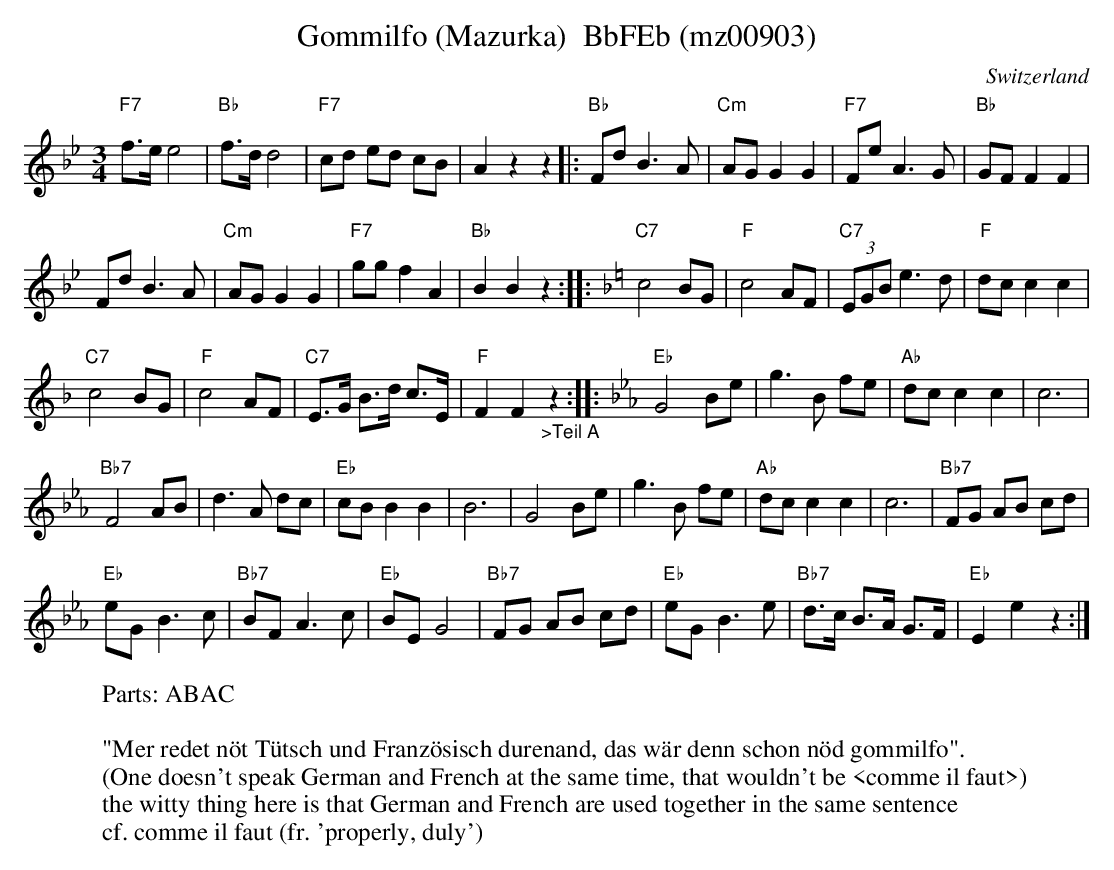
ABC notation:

X:1
T:Gommilfo (Mazurka)  BbFEb (mz00903)
O:Switzerland
M:3/4
L:1/8
K:Bb major
"F7"f>ee4 | "Bb"f>dd4 | "F7"cd ed cB | A2z2z2 |: "Bb"FdB3A | "Cm"AGG2G2 | "F7"FeA3G | "Bb"GFF2F2 |
FdB3A | "Cm"AGG2G2 | "F7"ggf2A2 | "Bb"B2B2z2 :: [K:F] "C7"c4BG | "F"c4AF | "C7"(3EGB e3d | "F"dcc2c2 |
"C7"c4BG | "F"c4AF | "C7"E>G B>d c>E | "F"F2F2"_>Teil A"z2 :: [K:Eb] "Eb"G4Be | g3B fe | "Ab"dcc2c2 | c6 |
"Bb7"F4AB | d3 A dc | "Eb"cBB2B2 | B6 | G4Be | g3B fe | "Ab"dcc2c2 | c6 | "Bb7"FG AB cd |
"Eb"eGB3c | "Bb7"BFA3c | "Eb"BEG4 | "Bb7"FG AB cd | "Eb"eGB3e | "Bb7"d>c B>A G>F | "Eb"E2e2z2 :|
W:Parts: ABAC
W:
W: "Mer redet nöt Tütsch und Französisch durenand, das wär denn schon nöd gommilfo".
W:(One doesn't speak German and French at the same time, that wouldn't be <comme il faut>)
W: the witty thing here is that German and French are used together in the same sentence
W: cf. comme il faut (fr. 'properly, duly')
